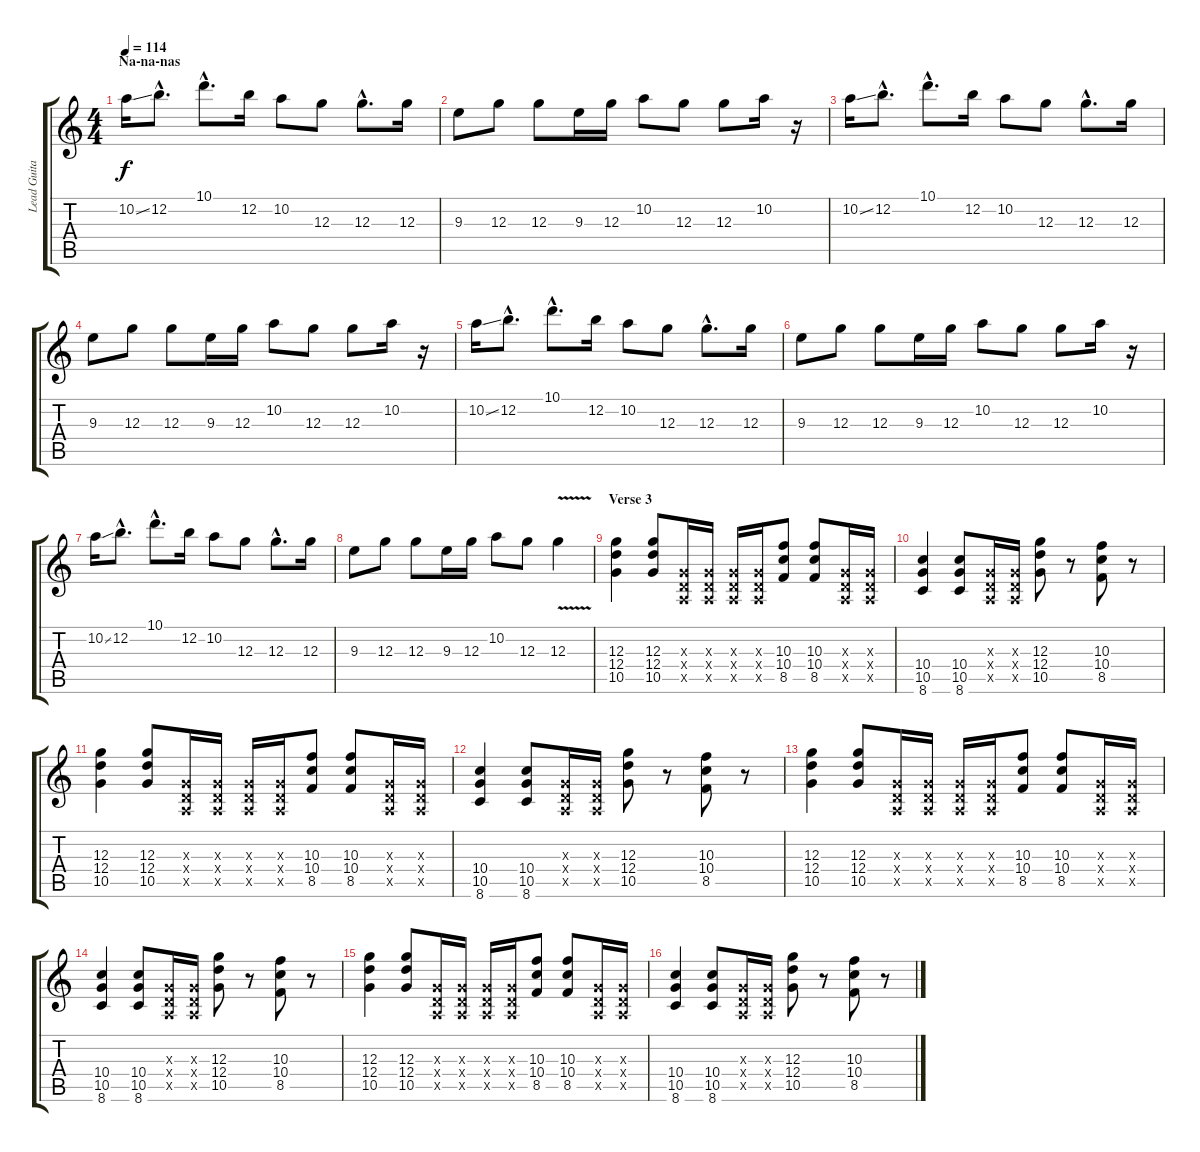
\track ("Lead Guitar" "Lead Guita") {instrument distortionguitar}
\staff {score tabs}
\tuning (E4 B3 G3 D3 A2 E2) {hide}
\ts (4 4)
\section ("" "Na-na-nas")
\tempo 114
\clef g2
\ks c
10.2{ss}.16{dy f} 12.2{hac}.8{d} 10.1{hac}.8{d} 12.2.16 10.2.8 12.3.8 12.3{hac}.8{d} 12.3.16 |
9.3.8 12.3.8 12.3.8 9.3.16 12.3.16 10.2.8 12.3.8 12.3.8 10.2.16 r.16 |
10.2{ss}.16 12.2{hac}.8{d} 10.1{hac}.8{d} 12.2.16 10.2.8 12.3.8 12.3{hac}.8{d} 12.3.16 |
9.3.8 12.3.8 12.3.8 9.3.16 12.3.16 10.2.8 12.3.8 12.3.8 10.2.16 r.16 |
10.2{ss}.16 12.2{hac}.8{d} 10.1{hac}.8{d} 12.2.16 10.2.8 12.3.8 12.3{hac}.8{d} 12.3.16 |
9.3.8 12.3.8 12.3.8 9.3.16 12.3.16 10.2.8 12.3.8 12.3.8 10.2.16 r.16 |
10.2{ss}.16 12.2{hac}.8{d} 10.1{hac}.8{d} 12.2.16 10.2.8 12.3.8 12.3{hac}.8{d} 12.3.16 |
9.3.8 12.3.8 12.3.8 9.3.16 12.3.16 10.2.8 12.3.8 12.3{v}.4 |
\section ("" "Verse 3")
(12.3 12.4 10.5).4 (12.3 12.4 10.5).8 (0.3{x} 0.4{x} 0.5{x}).16 (0.3{x} 0.4{x} 0.5{x}).16 (0.3{x} 0.4{x} 0.5{x}).16 (0.3{x} 0.4{x} 0.5{x}).16 (10.3 10.4 8.5).8 (10.3 10.4 8.5).8 (0.3{x} 0.4{x} 0.5{x}).16 (0.3{x} 0.4{x} 0.5{x}).16 |
(10.4 10.5 8.6).4 (10.4 10.5 8.6).8 (0.3{x} 0.4{x} 0.5{x}).16 (0.3{x} 0.4{x} 0.5{x}).16 (12.3 12.4 10.5).8 r.8 (10.3 10.4 8.5).8 r.8 |
(12.3 12.4 10.5).4 (12.3 12.4 10.5).8 (0.3{x} 0.4{x} 0.5{x}).16 (0.3{x} 0.4{x} 0.5{x}).16 (0.3{x} 0.4{x} 0.5{x}).16 (0.3{x} 0.4{x} 0.5{x}).16 (10.3 10.4 8.5).8 (10.3 10.4 8.5).8 (0.3{x} 0.4{x} 0.5{x}).16 (0.3{x} 0.4{x} 0.5{x}).16 |
(10.4 10.5 8.6).4 (10.4 10.5 8.6).8 (0.3{x} 0.4{x} 0.5{x}).16 (0.3{x} 0.4{x} 0.5{x}).16 (12.3 12.4 10.5).8 r.8 (10.3 10.4 8.5).8 r.8 |
(12.3 12.4 10.5).4 (12.3 12.4 10.5).8 (0.3{x} 0.4{x} 0.5{x}).16 (0.3{x} 0.4{x} 0.5{x}).16 (0.3{x} 0.4{x} 0.5{x}).16 (0.3{x} 0.4{x} 0.5{x}).16 (10.3 10.4 8.5).8 (10.3 10.4 8.5).8 (0.3{x} 0.4{x} 0.5{x}).16 (0.3{x} 0.4{x} 0.5{x}).16 |
(10.4 10.5 8.6).4 (10.4 10.5 8.6).8 (0.3{x} 0.4{x} 0.5{x}).16 (0.3{x} 0.4{x} 0.5{x}).16 (12.3 12.4 10.5).8 r.8 (10.3 10.4 8.5).8 r.8 |
(12.3 12.4 10.5).4 (12.3 12.4 10.5).8 (0.3{x} 0.4{x} 0.5{x}).16 (0.3{x} 0.4{x} 0.5{x}).16 (0.3{x} 0.4{x} 0.5{x}).16 (0.3{x} 0.4{x} 0.5{x}).16 (10.3 10.4 8.5).8 (10.3 10.4 8.5).8 (0.3{x} 0.4{x} 0.5{x}).16 (0.3{x} 0.4{x} 0.5{x}).16 |
(10.4 10.5 8.6).4 (10.4 10.5 8.6).8 (0.3{x} 0.4{x} 0.5{x}).16 (0.3{x} 0.4{x} 0.5{x}).16 (12.3 12.4 10.5).8 r.8 (10.3 10.4 8.5).8 r.8
